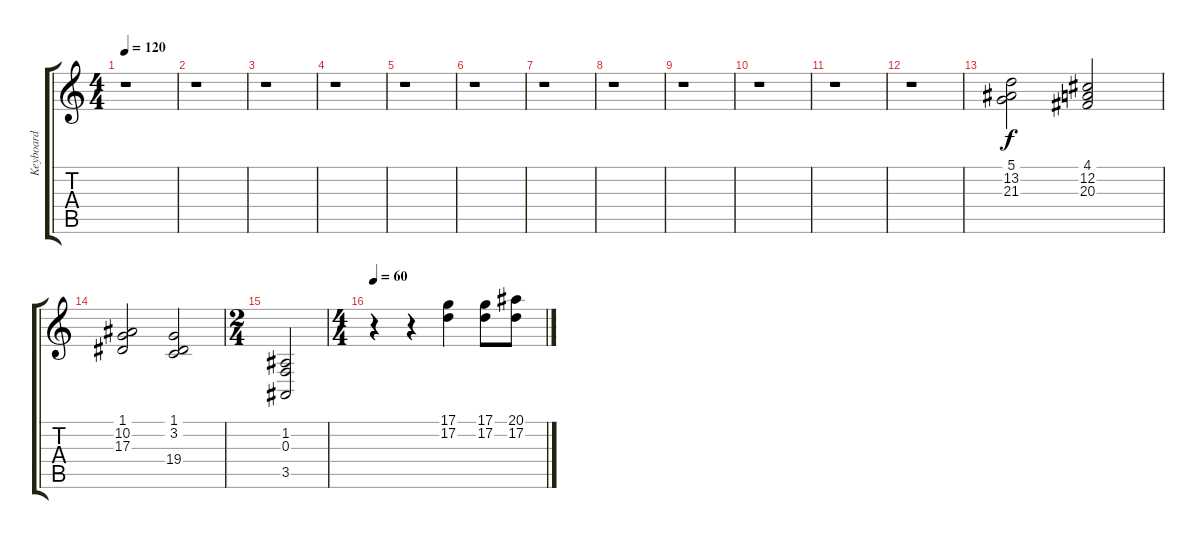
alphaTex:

\track ("Keyboard" "Keyboard") {instrument electricgrandpiano}
\staff {score tabs}
\tuning (D4 A3 F3 C3 G2 D2) {hide}
\ts (4 4)
\tempo 120
\clef g2
\ks c
r.1{dy fff} |
r.1 |
r.1 |
r.1 |
r.1 |
r.1 |
r.1 |
r.1 |
r.1 |
r.1 |
r.1 |
r.1 |
(5.1 13.2 21.3).2{dy f} (4.1 12.2 20.3).2 |
(1.1 10.2 17.3).2 (1.1 3.2 19.4).2 |
\ts (2 4)
(1.2 0.3 3.5).2 |
\ts (4 4)
\tempo 60
r.4 r.4 (17.1 17.2).4 (17.1 17.2).8 (20.1 17.2).8
